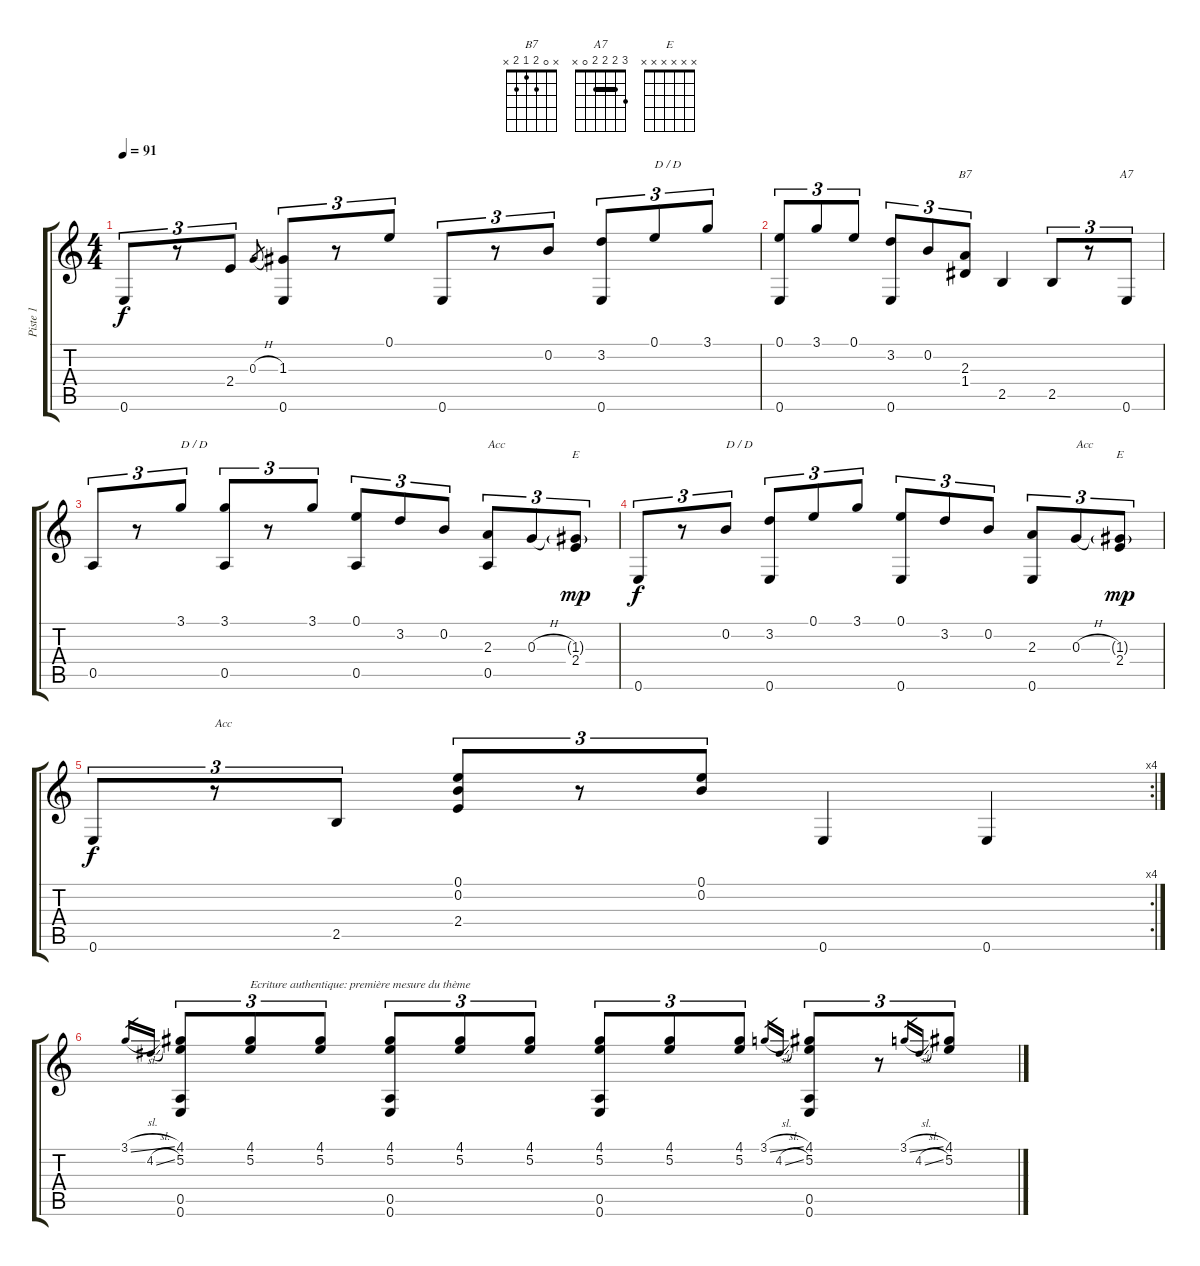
\track ("Piste 1" "Piste 1") {instrument acousticguitarnylon}
\staff {score tabs}
\tuning (E4 B3 G3 D3 A2 E2) {hide}
\chord ("B7" x 0 2 1 2 x)
\chord ("A7" 3 2 2 2 0 x) {barre 2}
\chord ("E" x x 1 2 x x)
\chord ("E" x x x x x x)
\ts (4 4)
\tempo 91
\clef g2
\ks c
0.6.8{tu (3 2) dy f} r.8{tu (3 2)} 2.4.8{tu (3 2)} 0.3{h}.8{gr} (1.3 0.6).8{tu (3 2)} r.8{tu (3 2)} 0.1.8{tu (3 2)} 0.6.8{tu (3 2)} r.8{tu (3 2)} 0.2.8{tu (3 2)} (3.2 0.6).8{tu (3 2)} 0.1.8{tu (3 2) txt "D / D"} 3.1.8{tu (3 2)} |
(0.1 0.6).8{tu (3 2)} 3.1.8{tu (3 2)} 0.1.8{tu (3 2)} (3.2 0.6).8{tu (3 2)} 0.2.8{tu (3 2)} (2.3 1.4).8{tu (3 2) ch "B7"} 2.5.4 2.5.8{tu (3 2)} r.8{tu (3 2)} 0.6.8{tu (3 2) ch "A7"} |
0.5.8{tu (3 2)} r.8{tu (3 2)} 3.1.8{tu (3 2) txt "D / D"} (3.1 0.5).8{tu (3 2)} r.8{tu (3 2)} 3.1.8{tu (3 2)} (0.1 0.5).8{tu (3 2)} 3.2.8{tu (3 2)} 0.2.8{tu (3 2)} (2.3 0.5).8{tu (3 2) txt "Acc"} 0.3{h}.8{tu (3 2)} (1.3{g} 2.4).8{tu (3 2) ch "E" dy mp} |
0.6.8{tu (3 2) dy f} r.8{tu (3 2)} 0.2.8{tu (3 2) txt "D / D"} (3.2 0.6).8{tu (3 2)} 0.1.8{tu (3 2)} 3.1.8{tu (3 2)} (0.1 0.6).8{tu (3 2)} 3.2.8{tu (3 2)} 0.2.8{tu (3 2)} (2.3 0.6).8{tu (3 2)} 0.3{h}.8{tu (3 2) txt "Acc"} (1.3{g} 2.4).8{tu (3 2) ch "E" dy mp} |
\rc 4
0.6.8{tu (3 2) dy f} r.8{tu (3 2) txt "Acc"} 2.5.8{tu (3 2)} (0.1 0.2 2.4).8{tu (3 2)} r.8{tu (3 2)} (0.1 0.2).8{tu (3 2)} 0.6.4 0.6.4 |
3.1{sl}.16{gr} 4.2{sl}.16{gr} (4.1 5.2 0.5 0.6).8{tu (3 2)} (4.1 5.2).8{tu (3 2) txt "Ecriture authentique: première mesure du thème"} (4.1 5.2).8{tu (3 2)} (4.1 5.2 0.5 0.6).8{tu (3 2)} (4.1 5.2).8{tu (3 2)} (4.1 5.2).8{tu (3 2)} (4.1 5.2 0.5 0.6).8{tu (3 2)} (4.1 5.2).8{tu (3 2)} (4.1 5.2).8{tu (3 2)} 3.1{sl}.16{gr} 4.2{sl}.16{gr} (4.1 5.2 0.5 0.6).8{tu (3 2)} r.8{tu (3 2)} 3.1{sl}.16{gr} 4.2{sl}.16{gr} (4.1 5.2).8{tu (3 2)}
